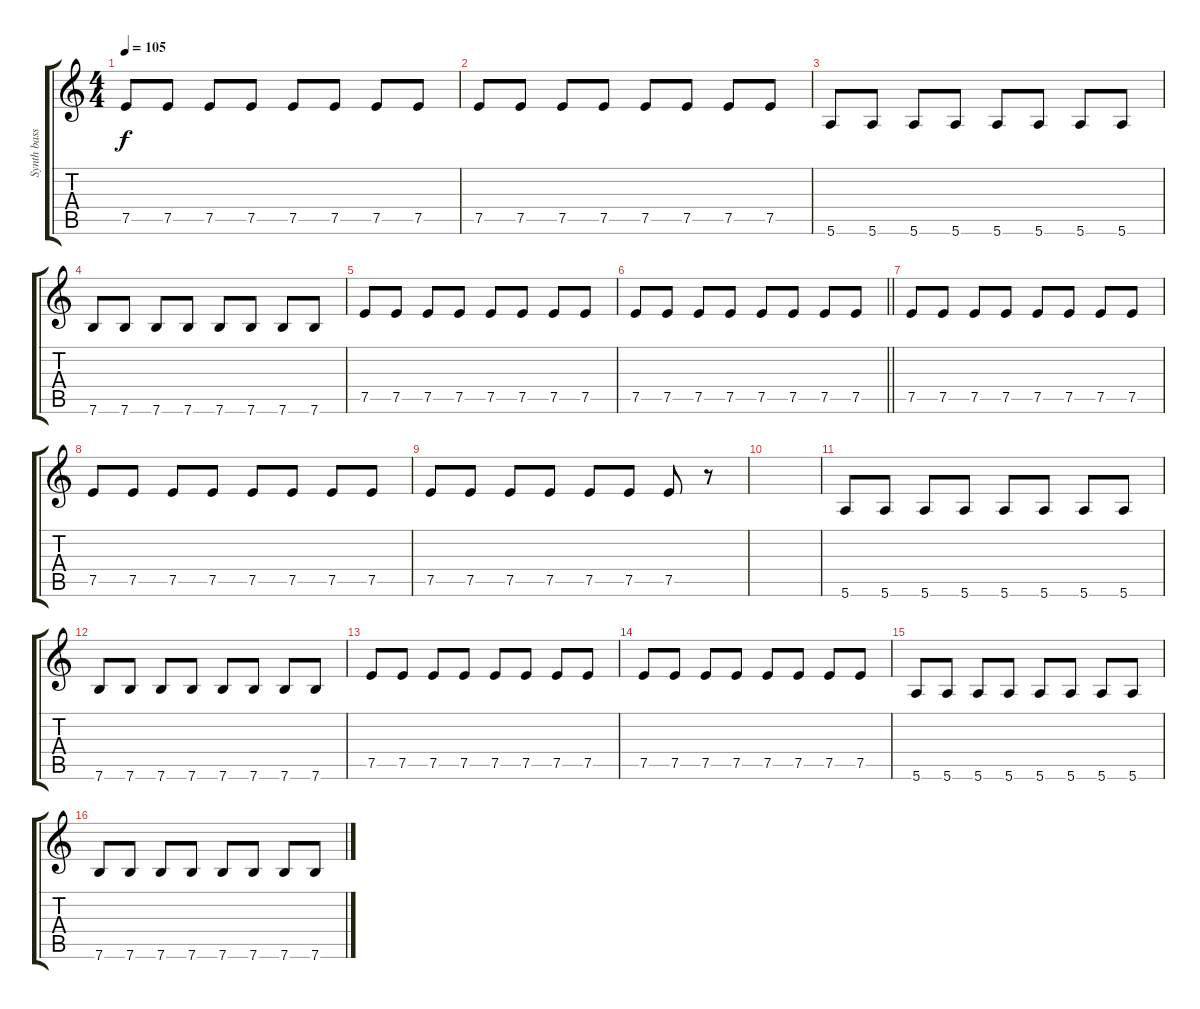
\track ("Synth bass" "Synth bass") {instrument synthbass1}
\staff {score tabs}
\tuning (E4 B3 G3 D3 A2 E2) {hide}
\ts (4 4)
\tempo 105
\clef g2
\ks c
7.5.8{dy f} 7.5.8 7.5.8 7.5.8 7.5.8 7.5.8 7.5.8 7.5.8 |
7.5.8 7.5.8 7.5.8 7.5.8 7.5.8 7.5.8 7.5.8 7.5.8 |
5.6.8 5.6.8 5.6.8 5.6.8 5.6.8 5.6.8 5.6.8 5.6.8 |
7.6.8 7.6.8 7.6.8 7.6.8 7.6.8 7.6.8 7.6.8 7.6.8 |
7.5.8 7.5.8 7.5.8 7.5.8 7.5.8 7.5.8 7.5.8 7.5.8 |
\barLineRight lightlight
7.5.8 7.5.8 7.5.8 7.5.8 7.5.8 7.5.8 7.5.8 7.5.8 |
7.5.8 7.5.8 7.5.8 7.5.8 7.5.8 7.5.8 7.5.8 7.5.8 |
7.5.8 7.5.8 7.5.8 7.5.8 7.5.8 7.5.8 7.5.8 7.5.8 |
7.5.8 7.5.8 7.5.8 7.5.8 7.5.8 7.5.8 7.5.8 r.8 |
|
5.6.8 5.6.8 5.6.8 5.6.8 5.6.8 5.6.8 5.6.8 5.6.8 |
7.6.8 7.6.8 7.6.8 7.6.8 7.6.8 7.6.8 7.6.8 7.6.8 |
7.5.8 7.5.8 7.5.8 7.5.8 7.5.8 7.5.8 7.5.8 7.5.8 |
7.5.8 7.5.8 7.5.8 7.5.8 7.5.8 7.5.8 7.5.8 7.5.8 |
5.6.8 5.6.8 5.6.8 5.6.8 5.6.8 5.6.8 5.6.8 5.6.8 |
7.6.8 7.6.8 7.6.8 7.6.8 7.6.8 7.6.8 7.6.8 7.6.8
